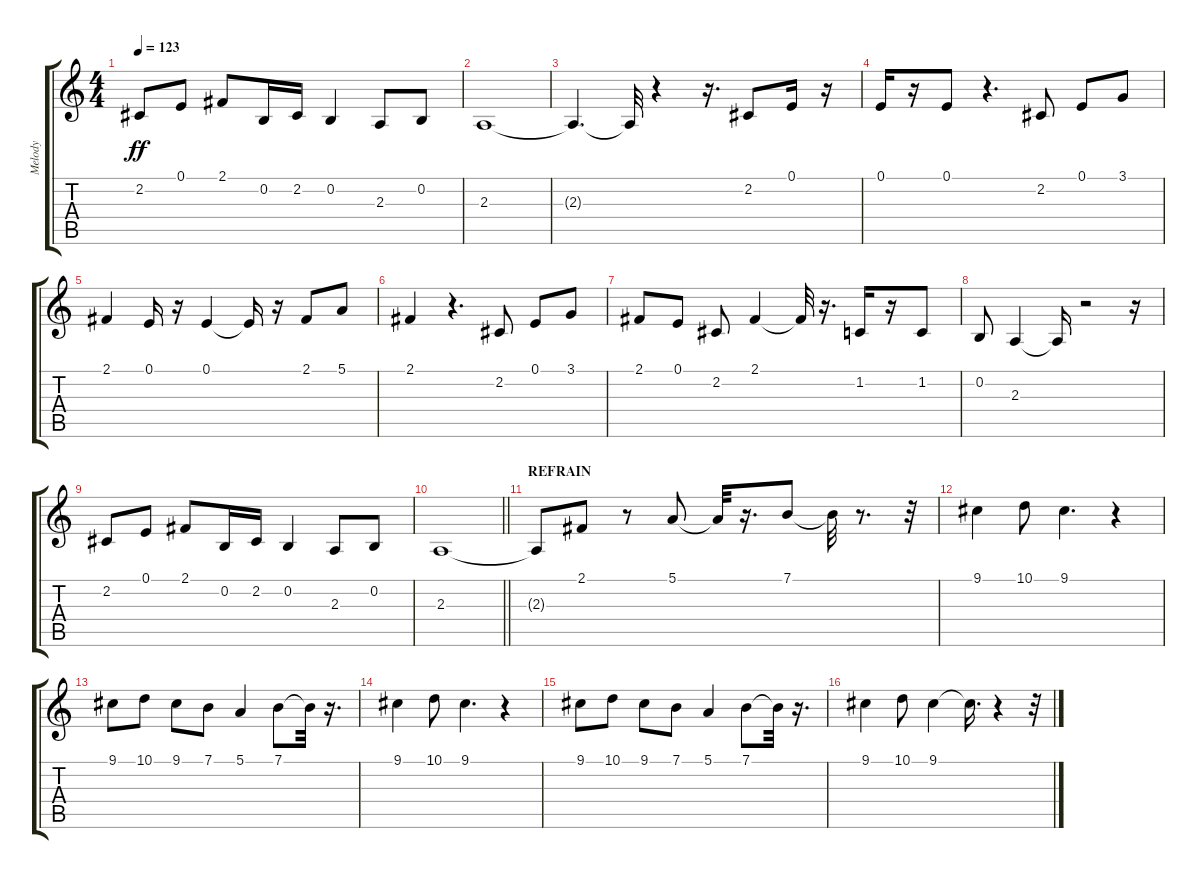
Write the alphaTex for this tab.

\track ("Melody" "Melody") {instrument acousticgrandpiano}
\staff {score tabs}
\tuning (E4 B3 G3 D3 A2 E2) {hide}
\ts (4 4)
\tempo 123
\clef g2
\ks c
2.2.8{dy ff} 0.1.8 2.1.8 0.2.16 2.2.16 0.2.4 2.3.8 0.2.8 |
2.3.1 |
2.3{t}.4{d} 2.3{t}.32 r.4 r.16{d} 2.2.8 0.1.16 r.16 |
0.1.16 r.16 0.1.8 r.4{d} 2.2.8 0.1.8 3.1.8 |
2.1.4 0.1.16 r.16 0.1.4 0.1{t}.16 r.16 2.1.8 5.1.8 |
2.1.4 r.4{d} 2.2.8 0.1.8 3.1.8 |
2.1.8 0.1.8 2.2.8 2.1.4 2.1{t}.32 r.16{d} 1.2.16 r.16 1.2.8 |
0.2.8 2.3.4 2.3{t}.16 r.2 r.16 |
2.2.8 0.1.8 2.1.8 0.2.16 2.2.16 0.2.4 2.3.8 0.2.8 |
\barLineRight lightlight
2.3.1 |
\section ("" "REFRAIN")
2.3{t}.8 2.1.8 r.8 5.1.8 5.1{t}.32 r.16{d} 7.1.8 7.1{t}.32 r.8{d} r.32 |
9.1.4 10.1.8 9.1.4{d} r.4 |
9.1.8 10.1.8 9.1.8 7.1.8 5.1.4 7.1.8 7.1{t}.32 r.16{d} |
9.1.4 10.1.8 9.1.4{d} r.4 |
9.1.8 10.1.8 9.1.8 7.1.8 5.1.4 7.1.8 7.1{t}.32 r.16{d} |
9.1.4 10.1.8 9.1.4 9.1{t}.16{d} r.4 r.32
